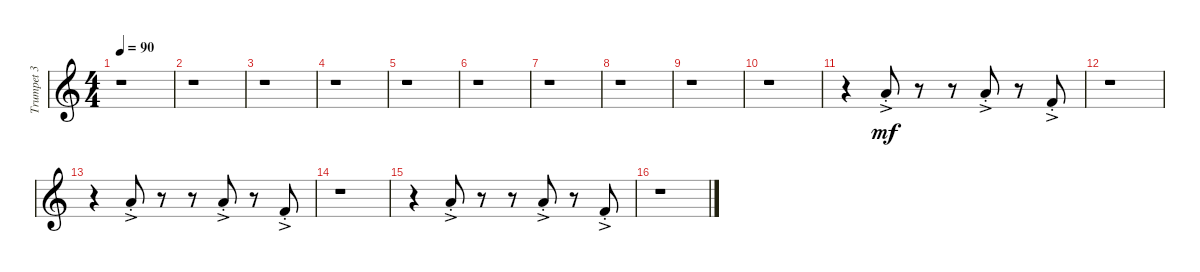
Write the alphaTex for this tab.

\track ("Trumpet 3" "Trumpet 3") {instrument acousticgrandpiano}
\staff {score}
\tuning (E4 B3 G3 D3 A2 E2 B1) {hide}
\ts (4 4)
\tempo 90
\clef g2
\ks c
r.1{dy mf instrument acousticgrandpiano} |
r.1 |
r.1 |
r.1 |
r.1 |
r.1 |
r.1 |
r.1 |
r.1 |
r.1 |
r.4 5.1{ac st}.8 r.8 r.8 5.1{ac st}.8 r.8 1.1{ac st}.8 |
r.1 |
r.4 5.1{ac st}.8 r.8 r.8 5.1{ac st}.8 r.8 1.1{ac st}.8 |
r.1 |
r.4 5.1{ac st}.8 r.8 r.8 5.1{ac st}.8 r.8 1.1{ac st}.8 |
r.1
